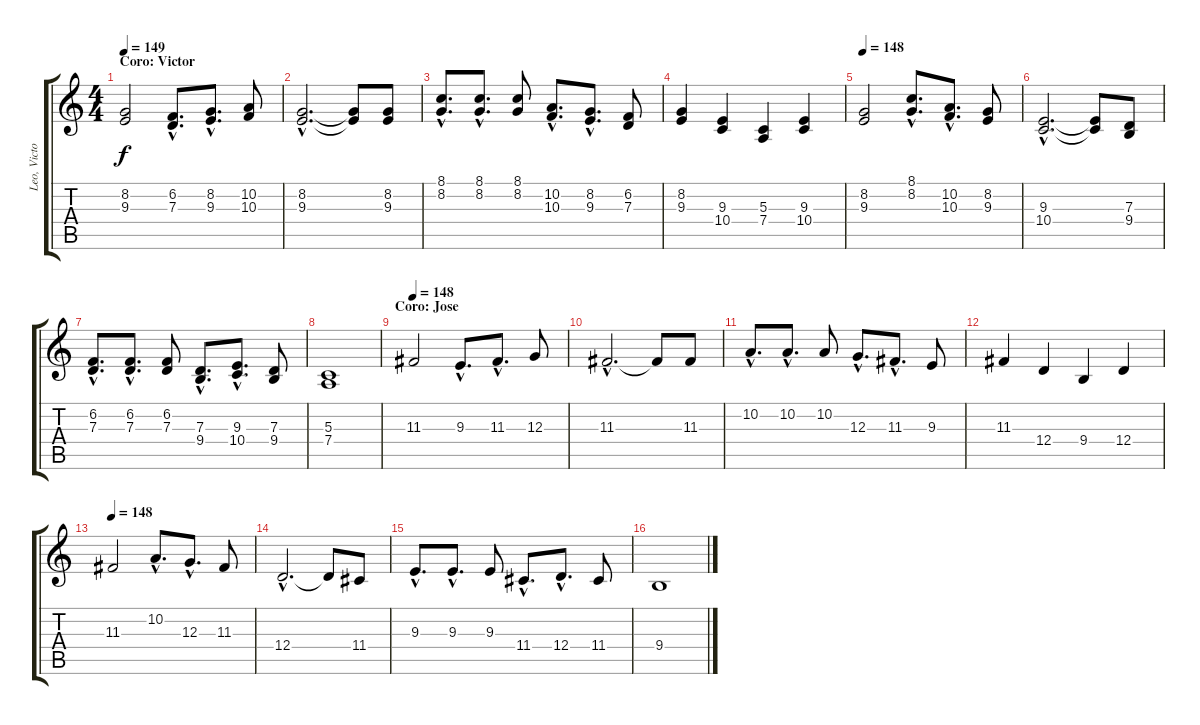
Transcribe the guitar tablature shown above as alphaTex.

\track ("Leo, Victor, Jose y Aurora" "Leo, Victo") {instrument lead1square}
\staff {score tabs}
\tuning (E4 B3 G3 D3 A2 E2) {hide}
\ts (4 4)
\section ("" "Coro: Victor")
\tempo 149
\clef g2
\ks c
(8.2 9.3).2{dy f volume 16} (6.2{hac} 7.3{hac}).8{d} (8.2{hac} 9.3{hac}).8{d} (10.2 10.3).8 |
(8.2{hac} 9.3{hac}).2{d} (8.2{t} 9.3{t}).8 (8.2 9.3).8 |
(8.1{hac} 8.2{hac}).8{d} (8.1{hac} 8.2{hac}).8{d} (8.1 8.2).8 (10.2{hac} 10.3{hac}).8{d} (8.2{hac} 9.3{hac}).8{d} (6.2 7.3).8 |
(8.2 9.3).4 (9.3 10.4).4 (5.3 7.4).4 (9.3 10.4).4 |
\tempo 148
(8.2 9.3).2 (8.1{hac} 8.2{hac}).8{d} (10.2{hac} 10.3{hac}).8{d} (8.2 9.3).8 |
(9.3{hac} 10.4{hac}).2{d} (9.3{t} 10.4{t}).8 (7.3 9.4).8 |
(6.2{hac} 7.3{hac}).8{d} (6.2{hac} 7.3{hac}).8{d} (6.2 7.3).8 (7.3{hac} 9.4{hac}).8{d} (9.3{hac} 10.4{hac}).8{d} (7.3 9.4).8 |
(5.3 7.4).1 |
\section ("" "Coro: Jose")
\tempo 148
11.3.2 9.3{hac}.8{d} 11.3{hac}.8{d} 12.3.8 |
11.3{hac}.2{d} 11.3{t}.8 11.3.8 |
10.2{hac}.8{d} 10.2{hac}.8{d} 10.2.8 12.3{hac}.8{d} 11.3{hac}.8{d} 9.3.8 |
11.3.4 12.4.4 9.4.4 12.4.4 |
\tempo 148
11.3.2 10.2{hac}.8{d} 12.3{hac}.8{d} 11.3.8 |
12.4{hac}.2{d} 12.4{t}.8 11.4.8 |
9.3{hac}.8{d} 9.3{hac}.8{d} 9.3.8 11.4{hac}.8{d} 12.4{hac}.8{d} 11.4.8 |
9.4.1
